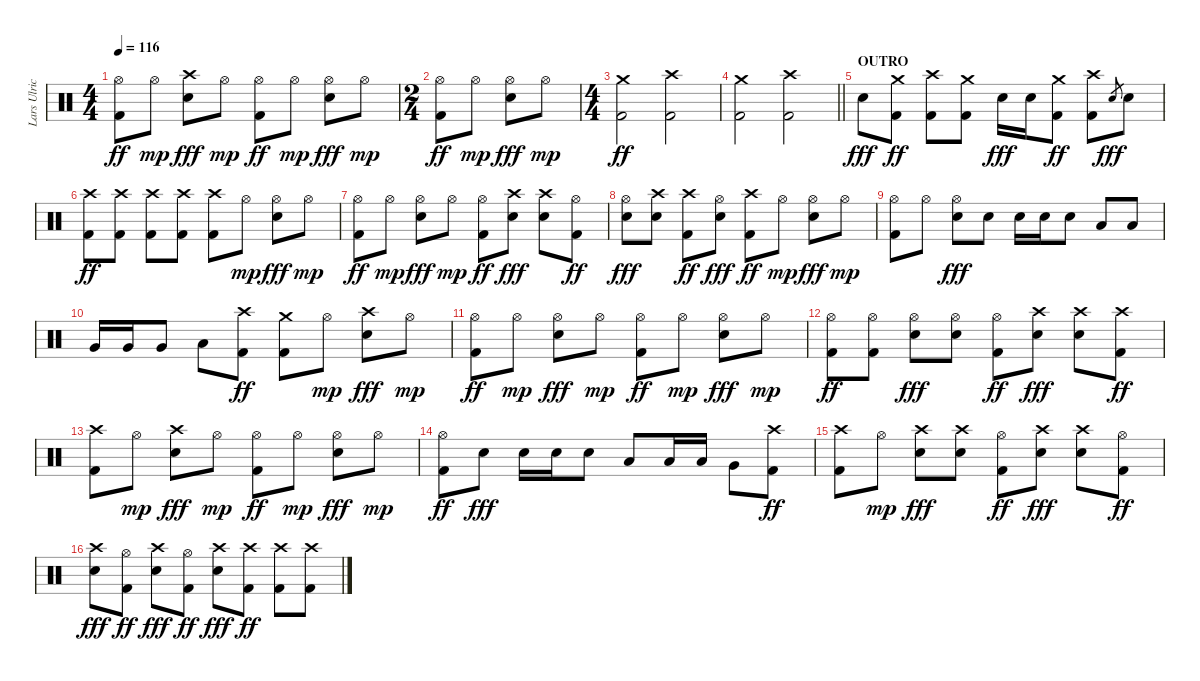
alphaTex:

\track ("Lars Ulrich (Drums)" "Lars Ulric") {instrument percussion}
\staff {score}
\articulation defaults
\ts (4 4)
\tempo 116
\clef neutral
\ks c
("Hi-Hat (open)" "Kick (hit) 2").8{dy ff} "Hi-Hat (open)".8{dy mp} ("Crash high (hit)" "Electric Snare (hit)").8{dy fff} "Hi-Hat (open)".8{dy mp} ("Hi-Hat (open)" "Kick (hit) 2").8{dy ff} "Hi-Hat (open)".8{dy mp} ("Hi-Hat (open)" "Electric Snare (hit)").8{dy fff} "Hi-Hat (open)".8{dy mp} |
\ts (2 4)
("Hi-Hat (open)" "Kick (hit) 2").8{dy ff} "Hi-Hat (open)".8{dy mp} ("Hi-Hat (open)" "Electric Snare (hit)").8{dy fff} "Hi-Hat (open)".8{dy mp} |
\ts (4 4)
("Crash medium (hit)" "Kick (hit) 2").2{dy ff} ("Crash high (hit)" "Kick (hit) 2").2 |
\barLineRight lightlight
("Crash medium (hit)" "Kick (hit) 2").2 ("Crash high (hit)" "Kick (hit) 2").2 |
\section ("" "OUTRO")
"Electric Snare (hit)".8{dy fff} ("Crash medium (hit)" "Kick (hit) 2").8{dy ff} ("Crash high (hit)" "Kick (hit) 2").8 ("Crash medium (hit)" "Kick (hit) 2").8 "Electric Snare (hit)".16{dy fff} "Electric Snare (hit)".16 ("Crash medium (hit)" "Kick (hit) 2").8{dy ff} ("Crash high (hit)" "Kick (hit) 2").8 "Electric Snare (hit)".8{gr dy fff} "Electric Snare (hit)".8 |
("Crash high (hit)" "Kick (hit) 2").8{dy ff} ("Crash high (hit)" "Kick (hit) 2").8 ("Crash high (hit)" "Kick (hit) 2").8 ("Crash high (hit)" "Kick (hit) 2").8 ("Crash high (hit)" "Kick (hit) 2").8 "Hi-Hat (open)".8{dy mp} ("Hi-Hat (open)" "Electric Snare (hit)").8{dy fff} "Hi-Hat (open)".8{dy mp} |
("Hi-Hat (open)" "Kick (hit) 2").8{dy ff} "Hi-Hat (open)".8{dy mp} ("Hi-Hat (open)" "Electric Snare (hit)").8{dy fff} "Hi-Hat (open)".8{dy mp} ("Hi-Hat (open)" "Kick (hit) 2").8{dy ff} ("Crash high (hit)" "Electric Snare (hit)").8{dy fff} ("Crash high (hit)" "Electric Snare (hit)").8 ("Hi-Hat (open)" "Kick (hit) 2").8{dy ff} |
("Hi-Hat (open)" "Electric Snare (hit)").8{dy fff} ("Crash high (hit)" "Electric Snare (hit)").8 ("Crash high (hit)" "Kick (hit) 2").8{dy ff} ("Hi-Hat (open)" "Electric Snare (hit)").8{dy fff} ("Crash high (hit)" "Kick (hit) 2").8{dy ff} "Hi-Hat (open)".8{dy mp} ("Hi-Hat (open)" "Electric Snare (hit)").8{dy fff} "Hi-Hat (open)".8{dy mp} |
("Hi-Hat (open)" "Kick (hit) 2").8 "Hi-Hat (open)".8 ("Hi-Hat (open)" "Electric Snare (hit)").8{dy fff} "Electric Snare (hit)".8 "Electric Snare (hit)".16 "Electric Snare (hit)".16 "Electric Snare (hit)".8 "Low Tom (hit)".8 "Low Tom (hit)".8 |
"Very Low Tom (hit)".16 "Very Low Tom (hit)".16 "Very Low Tom (hit)".8 "Low Floor Tom (hit)".8 ("Crash high (hit)" "Kick (hit) 2").8{dy ff} ("Crash medium (hit)" "Kick (hit) 2").8 "Hi-Hat (open)".8{dy mp} ("Crash high (hit)" "Electric Snare (hit)").8{dy fff} "Hi-Hat (open)".8{dy mp} |
("Hi-Hat (open)" "Kick (hit) 2").8{dy ff} "Hi-Hat (open)".8{dy mp} ("Hi-Hat (open)" "Electric Snare (hit)").8{dy fff} "Hi-Hat (open)".8{dy mp} ("Hi-Hat (open)" "Kick (hit) 2").8{dy ff} "Hi-Hat (open)".8{dy mp} ("Hi-Hat (open)" "Electric Snare (hit)").8{dy fff} "Hi-Hat (open)".8{dy mp} |
("Hi-Hat (open)" "Kick (hit) 2").8{dy ff} ("Hi-Hat (open)" "Kick (hit) 2").8 ("Hi-Hat (open)" "Electric Snare (hit)").8{dy fff} ("Hi-Hat (open)" "Electric Snare (hit)").8 ("Hi-Hat (open)" "Kick (hit) 2").8{dy ff} ("Crash high (hit)" "Electric Snare (hit)").8{dy fff} ("Crash high (hit)" "Electric Snare (hit)").8 ("Crash high (hit)" "Kick (hit) 2").8{dy ff} |
("Crash high (hit)" "Kick (hit) 2").8 "Hi-Hat (open)".8{dy mp} ("Crash high (hit)" "Electric Snare (hit)").8{dy fff} "Hi-Hat (open)".8{dy mp} ("Hi-Hat (open)" "Kick (hit) 2").8{dy ff} "Hi-Hat (open)".8{dy mp} ("Hi-Hat (open)" "Electric Snare (hit)").8{dy fff} "Hi-Hat (open)".8{dy mp} |
("Hi-Hat (open)" "Kick (hit) 2").8{dy ff} "Electric Snare (hit)".8{dy fff} "Electric Snare (hit)".16 "Electric Snare (hit)".16 "Electric Snare (hit)".8 "Low Tom (hit)".8 "Low Tom (hit)".16 "Low Tom (hit)".16 "Very Low Tom (hit)".8 ("Crash high (hit)" "Kick (hit) 2").8{dy ff} |
("Crash high (hit)" "Kick (hit) 2").8 "Hi-Hat (open)".8{dy mp} ("Crash high (hit)" "Electric Snare (hit)").8{dy fff} ("Crash high (hit)" "Electric Snare (hit)").8 ("Hi-Hat (open)" "Kick (hit) 2").8{dy ff} ("Crash high (hit)" "Electric Snare (hit)").8{dy fff} ("Crash high (hit)" "Electric Snare (hit)").8 ("Hi-Hat (open)" "Kick (hit) 2").8{dy ff} |
("Crash high (hit)" "Electric Snare (hit)").8{dy fff} ("Hi-Hat (open)" "Kick (hit) 2").8{dy ff} ("Crash high (hit)" "Electric Snare (hit)").8{dy fff} ("Hi-Hat (open)" "Kick (hit) 2").8{dy ff} ("Crash high (hit)" "Electric Snare (hit)").8{dy fff} ("Crash high (hit)" "Kick (hit) 2").8{dy ff} ("Crash high (hit)" "Kick (hit) 2").8 ("Crash high (hit)" "Kick (hit) 2").8
